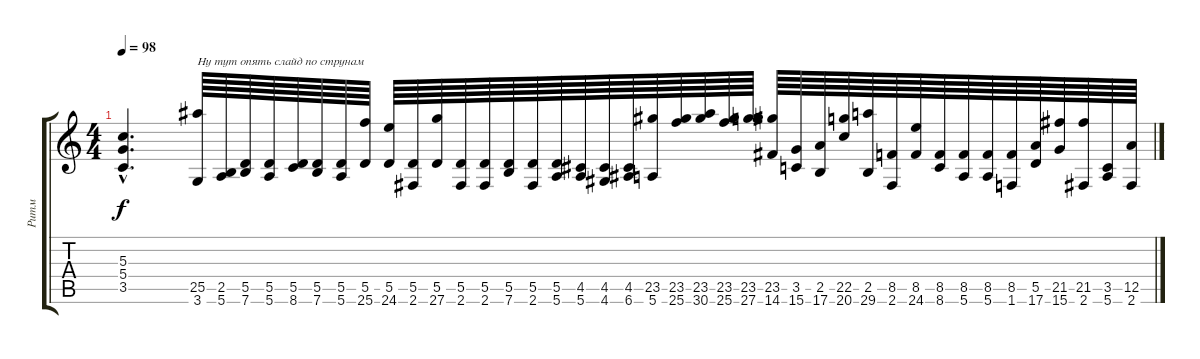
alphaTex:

\track ("Ритм" "Ритм") {instrument distortionguitar}
\staff {score tabs}
\tuning (E4 B3 G3 D3 A2 E2) {hide}
\ts (4 4)
\tempo 98
\clef g2
\ks c
(5.3{hac} 5.4{hac} 3.5{hac}).4{d dy f} (25.5 3.6).64{txt "Ну тут опять слайд по струнам"} (2.5 5.6).64 (5.5 7.6).64 (5.5 5.6).64 (5.5 8.6).64 (5.5 7.6).64 (5.5 5.6).64 (5.5 25.6).64 (5.5 24.6).64 (5.5 2.6).64 (5.5 27.6).64 (5.5 2.6).64 (5.5 2.6).64 (5.5 7.6).64 (5.5 2.6).64 (5.5 5.6).64 (4.5 5.6).64 (4.5 4.6).64 (4.5 6.6).64 (23.5 5.6).64 (23.5 25.6).64 (23.5 30.6).64 (23.5 25.6).64 (23.5 27.6).64 (23.5 14.6).64 (3.5 15.6).64 (2.5 17.6).64 (22.5 20.6).64 (2.5 29.6).64 (8.5 2.6).64 (8.5 24.6).64 (8.5 8.6).64 (8.5 5.6).64 (8.5 5.6).64 (8.5 1.6).64 (5.5 17.6).64 (21.5 15.6).64 (21.5 2.6).64 (3.5 5.6).64 (12.5 2.6).64
